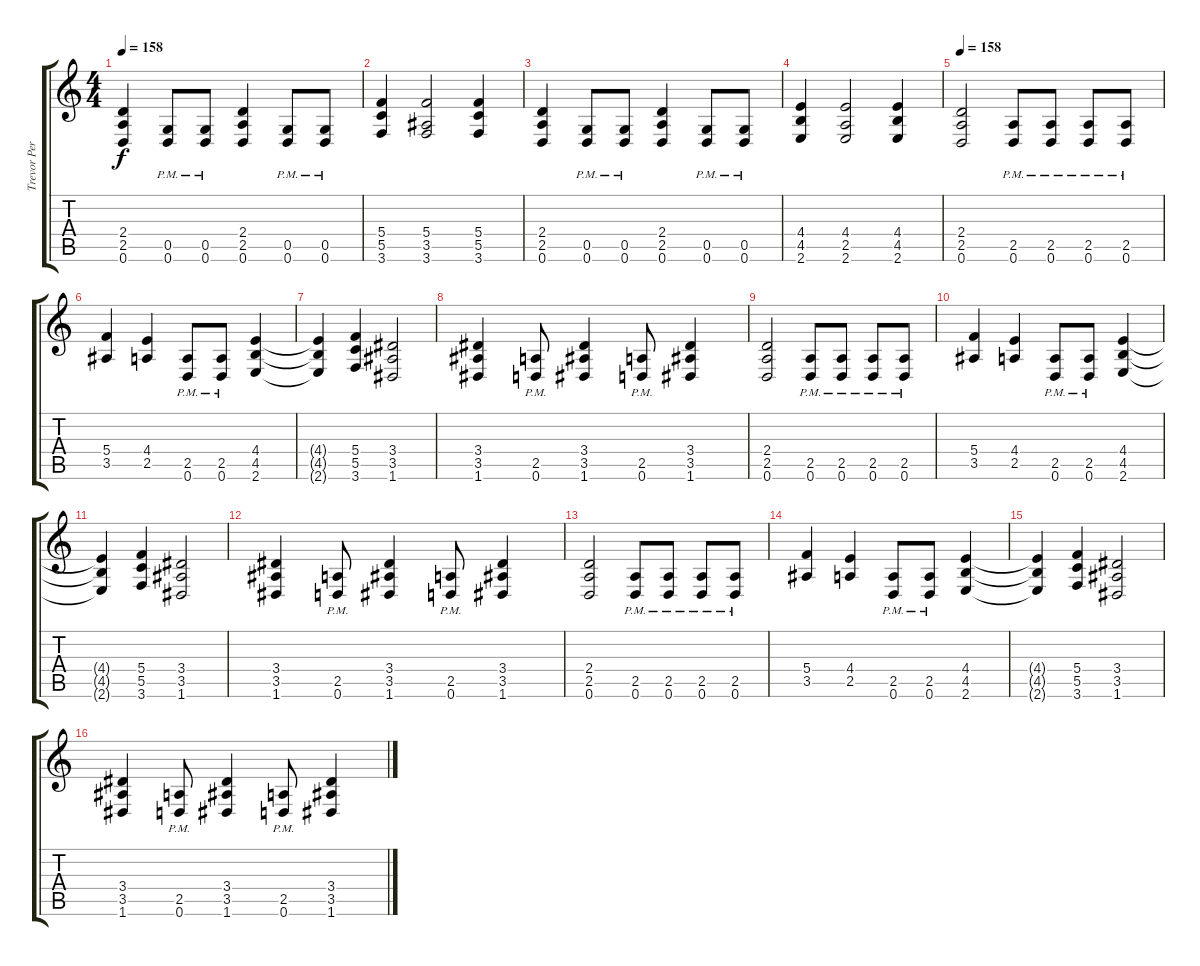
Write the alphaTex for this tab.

\track ("Trevor Peres (Rhythm)" "Trevor Per") {instrument distortionguitar}
\staff {score tabs}
\tuning (D4 A3 F3 C3 G2 D2) {hide}
\ts (4 4)
\tempo 158
\clef g2
\ks c
(2.4 2.5 0.6).4{dy f} (0.5{pm} 0.6).8 (0.5{pm} 0.6).8 (2.4 2.5 0.6).4 (0.5{pm} 0.6).8 (0.5{pm} 0.6).8 |
(5.4 5.5 3.6).4 (5.4 3.5 3.6).2 (5.4 5.5 3.6).4 |
(2.4 2.5 0.6).4 (0.5{pm} 0.6).8 (0.5{pm} 0.6).8 (2.4 2.5 0.6).4 (0.5{pm} 0.6).8 (0.5{pm} 0.6).8 |
(4.4 4.5 2.6).4 (4.4 2.5 2.6).2 (4.4 4.5 2.6).4 |
\tempo 158
(2.4 2.5 0.6).2 (2.5{pm} 0.6).8 (2.5{pm} 0.6).8 (2.5{pm} 0.6).8 (2.5{pm} 0.6).8 |
(5.4 3.5).4 (4.4 2.5).4 (2.5{pm} 0.6).8 (2.5{pm} 0.6).8 (4.4 4.5 2.6).4 |
(4.4{t} 4.5{t} 2.6{t}).4 (5.4 5.5 3.6).4 (3.4 3.5 1.6).2 |
(3.4 3.5 1.6).4 (2.5{pm} 0.6).8 (3.4 3.5 1.6).4 (2.5{pm} 0.6).8 (3.4 3.5 1.6).4 |
(2.4 2.5 0.6).2 (2.5{pm} 0.6).8 (2.5{pm} 0.6).8 (2.5{pm} 0.6).8 (2.5{pm} 0.6).8 |
(5.4 3.5).4 (4.4 2.5).4 (2.5{pm} 0.6).8 (2.5{pm} 0.6).8 (4.4 4.5 2.6).4 |
(4.4{t} 4.5{t} 2.6{t}).4 (5.4 5.5 3.6).4 (3.4 3.5 1.6).2 |
(3.4 3.5 1.6).4 (2.5{pm} 0.6).8 (3.4 3.5 1.6).4 (2.5{pm} 0.6).8 (3.4 3.5 1.6).4 |
(2.4 2.5 0.6).2 (2.5{pm} 0.6).8 (2.5{pm} 0.6).8 (2.5{pm} 0.6).8 (2.5{pm} 0.6).8 |
(5.4 3.5).4 (4.4 2.5).4 (2.5{pm} 0.6).8 (2.5{pm} 0.6).8 (4.4 4.5 2.6).4 |
(4.4{t} 4.5{t} 2.6{t}).4 (5.4 5.5 3.6).4 (3.4 3.5 1.6).2 |
(3.4 3.5 1.6).4 (2.5{pm} 0.6).8 (3.4 3.5 1.6).4 (2.5{pm} 0.6).8 (3.4 3.5 1.6).4
